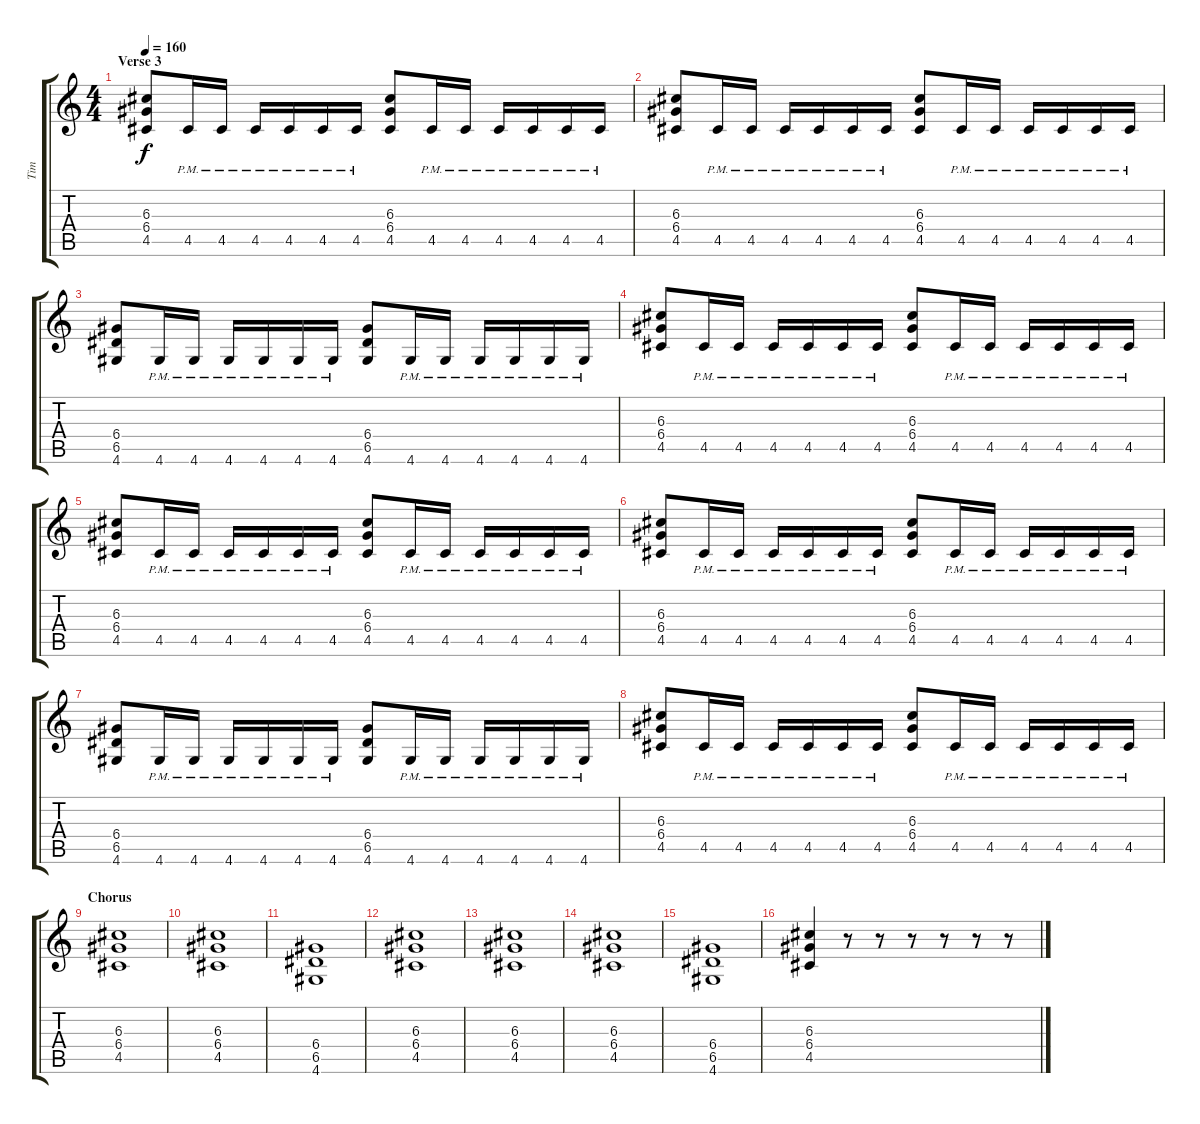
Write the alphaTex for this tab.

\track ("Tim" "Tim") {instrument distortionguitar}
\staff {score tabs}
\tuning (E4 B3 G3 D3 A2 E2) {hide}
\ts (4 4)
\section ("" "Verse 3")
\tempo 160
\clef g2
\ks c
(6.3 6.4 4.5).8{dy f} 4.5{pm}.16 4.5{pm}.16 4.5{pm}.16 4.5{pm}.16 4.5{pm}.16 4.5{pm}.16 (6.3 6.4 4.5).8 4.5{pm}.16 4.5{pm}.16 4.5{pm}.16 4.5{pm}.16 4.5{pm}.16 4.5{pm}.16 |
(6.3 6.4 4.5).8 4.5{pm}.16 4.5{pm}.16 4.5{pm}.16 4.5{pm}.16 4.5{pm}.16 4.5{pm}.16 (6.3 6.4 4.5).8 4.5{pm}.16 4.5{pm}.16 4.5{pm}.16 4.5{pm}.16 4.5{pm}.16 4.5{pm}.16 |
(6.4 6.5 4.6).8 4.6{pm}.16 4.6{pm}.16 4.6{pm}.16 4.6{pm}.16 4.6{pm}.16 4.6{pm}.16 (6.4 6.5 4.6).8 4.6{pm}.16 4.6{pm}.16 4.6{pm}.16 4.6{pm}.16 4.6{pm}.16 4.6{pm}.16 |
(6.3 6.4 4.5).8 4.5{pm}.16 4.5{pm}.16 4.5{pm}.16 4.5{pm}.16 4.5{pm}.16 4.5{pm}.16 (6.3 6.4 4.5).8 4.5{pm}.16 4.5{pm}.16 4.5{pm}.16 4.5{pm}.16 4.5{pm}.16 4.5{pm}.16 |
(6.3 6.4 4.5).8 4.5{pm}.16 4.5{pm}.16 4.5{pm}.16 4.5{pm}.16 4.5{pm}.16 4.5{pm}.16 (6.3 6.4 4.5).8 4.5{pm}.16 4.5{pm}.16 4.5{pm}.16 4.5{pm}.16 4.5{pm}.16 4.5{pm}.16 |
(6.3 6.4 4.5).8 4.5{pm}.16 4.5{pm}.16 4.5{pm}.16 4.5{pm}.16 4.5{pm}.16 4.5{pm}.16 (6.3 6.4 4.5).8 4.5{pm}.16 4.5{pm}.16 4.5{pm}.16 4.5{pm}.16 4.5{pm}.16 4.5{pm}.16 |
(6.4 6.5 4.6).8 4.6{pm}.16 4.6{pm}.16 4.6{pm}.16 4.6{pm}.16 4.6{pm}.16 4.6{pm}.16 (6.4 6.5 4.6).8 4.6{pm}.16 4.6{pm}.16 4.6{pm}.16 4.6{pm}.16 4.6{pm}.16 4.6{pm}.16 |
(6.3 6.4 4.5).8 4.5{pm}.16 4.5{pm}.16 4.5{pm}.16 4.5{pm}.16 4.5{pm}.16 4.5{pm}.16 (6.3 6.4 4.5).8 4.5{pm}.16 4.5{pm}.16 4.5{pm}.16 4.5{pm}.16 4.5{pm}.16 4.5{pm}.16 |
\section ("" "Chorus")
(6.3 6.4 4.5).1 |
(6.3 6.4 4.5).1 |
(6.4 6.5 4.6).1 |
(6.3 6.4 4.5).1 |
(6.3 6.4 4.5).1 |
(6.3 6.4 4.5).1 |
(6.4 6.5 4.6).1 |
(6.3 6.4 4.5).4 r.8 r.8 r.8 r.8 r.8 r.8
